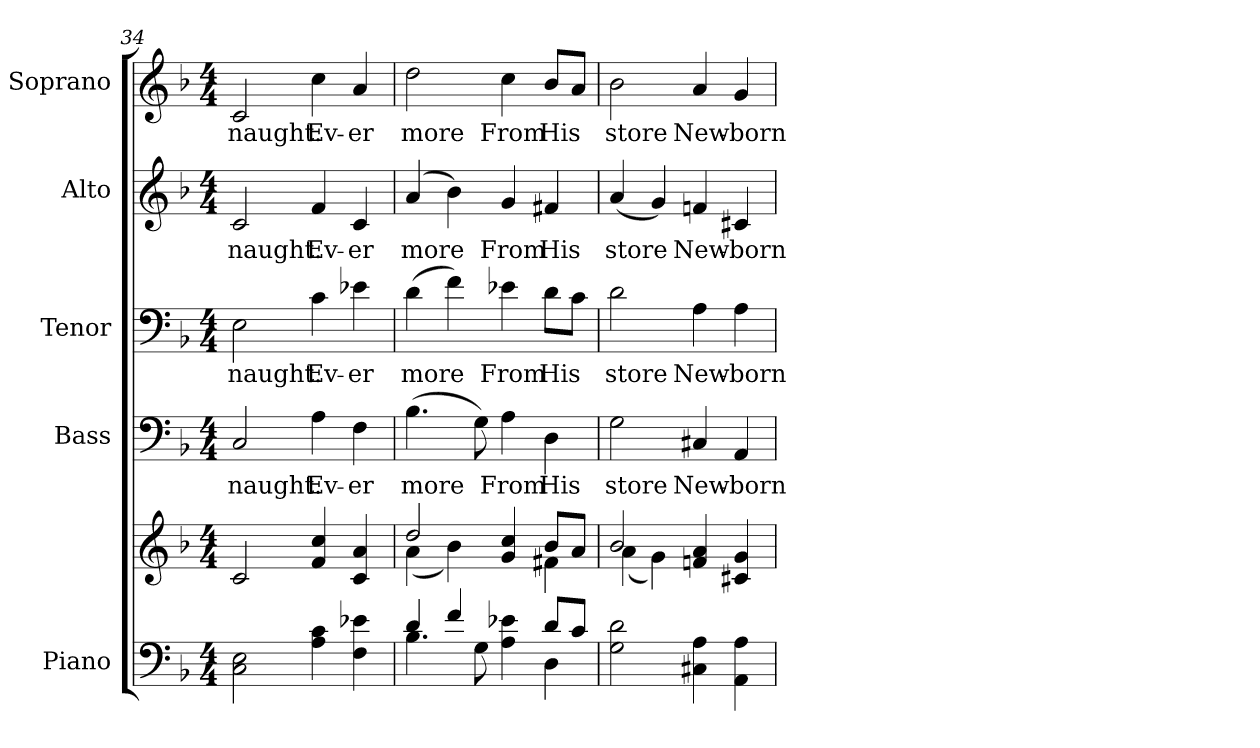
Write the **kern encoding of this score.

**kern	**kern	**kern	**text	**kern	**text	**kern	**text	**kern	**text
*part5	*part5	*part4	*part4	*part3	*part3	*part2	*part2	*part1	*part1
*staff6	*staff5	*staff4	*staff4	*staff3	*staff3	*staff2	*staff2	*staff1	*staff1
*I"Piano	*	*I"Bass	*	*I"Tenor	*	*I"Alto	*	*I"Soprano	*
*I'Pno.	*	*I'B.	*	*I'T.	*	*I'A.	*	*I'S.	*
*clefF4	*clefG2	*clefF4	*	*clefF4	*	*clefG2	*	*clefG2	*
*k[b-]	*k[b-]	*k[b-]	*	*k[b-]	*	*k[b-]	*	*k[b-]	*
*F:	*F:	*F:	*	*F:	*	*F:	*	*F:	*
*M4/4	*M4/4	*M4/4	*	*M4/4	*	*M4/4	*	*M4/4	*
=34	=34	=34	=34	=34	=34	=34	=34	=34	=34
!	!	!	!LO:LY:b:color=#000000	!	!	!	!	!	!
!	!	!	!	!	!LO:LY:b:color=#000000	!	!	!	!
!	!	!	!	!	!	!	!LO:LY:b:color=#000000	!	!
!	!	!	!	!	!	!	!	!	!LO:LY:b:color=#000000
2Ci\ 2Ei	2ci/	2Ci/	naught.	2Ei\	naught.	2ci/	naught.	2ci/	naught.
!	!	!	!LO:LY:b:color=#000000	!	!	!	!	!	!
!	!	!	!	!	!LO:LY:b:color=#000000	!	!	!	!
!	!	!	!	!	!	!	!LO:LY:b:color=#000000	!	!
!	!	!	!	!	!	!	!	!	!LO:LY:b:color=#000000
4Ai\ 4ci	4fi/ 4cci	4Ai\	Ev-	4ci\	Ev-	4fi/	Ev-	4cci\	Ev-
!	!	!	!LO:LY:b:color=#000000	!	!	!	!	!	!
!	!	!	!	!	!LO:LY:b:color=#000000	!	!	!	!
!	!	!	!	!	!	!	!LO:LY:b:color=#000000	!	!
!	!	!	!	!	!	!	!	!	!LO:LY:b:color=#000000
4Fi\ 4e-Xi	4ci/ 4ai	4Fi\	-er	4e-Xi\	-er	4ci/	-er	4ai/	-er
!!LO:PB:g=z
=35	=35	=35	=35	=35	=35	=35	=35	=35	=35
*^	*^	*	*	*	*	*	*	*	*
!	!	!	!	!	!LO:LY:b:color=#000000	!	!	!	!	!	!
!	!	!	!	!	!	!	!LO:LY:b:color=#000000	!	!	!	!
!	!	!	!	!	!	!	!	!	!LO:LY:b:color=#000000	!	!
!	!	!	!	!	!	!	!	!	!	!	!LO:LY:b:color=#000000
4di/	4.B-i\	2ddi/	(4ai\	(4.B-i\	more	(4di\	more	(4ai/	more	2ddi\	more
4fi/	.	.	4b-i\)	.	.	4fi\)	.	4b-i\)	.	.	.
.	8Gi\	.	.	8Gi\)	.	.	.	.	.	.	.
!	!	!	!	!	!LO:LY:b:color=#000000	!	!	!	!	!	!
!	!	!	!	!	!	!	!LO:LY:b:color=#000000	!	!	!	!
!	!	!	!	!	!	!	!	!	!LO:LY:b:color=#000000	!	!
!	!	!	!	!	!	!	!	!	!	!	!LO:LY:b:color=#000000
4Ai\ 4e-Xi	4ryy	4gi/ 4cci	4ryy	4Ai\	From	4e-Xi\	From	4gi/	From	4cci\	From
!	!	!	!	!	!LO:LY:b:color=#000000	!	!	!	!	!	!
!	!	!	!	!	!	!	!LO:LY:b:color=#000000	!	!	!	!
!	!	!	!	!	!	!	!	!	!LO:LY:b:color=#000000	!	!
!	!	!	!	!	!	!	!	!	!	!	!LO:LY:b:color=#000000
8di/L	4Di\	8b-i/L	4f#Xi\	4Di\	His	8di\L	His	4f#Xi/	His	8b-i/L	His
8ci/J	.	8ai/J	.	.	.	8ci\J	.	.	.	8ai/J	.
*v	*v	*	*	*	*	*	*	*	*	*	*
=36	=36	=36	=36	=36	=36	=36	=36	=36	=36	=36
!	!	!	!	!LO:LY:b:color=#000000	!	!	!	!	!	!
!	!	!	!	!	!	!LO:LY:b:color=#000000	!	!	!	!
!	!	!	!	!	!	!	!	!LO:LY:b:color=#000000	!	!
!	!	!	!	!	!	!	!	!	!	!LO:LY:b:color=#000000
2Gi\ 2di	2b-i/	(4ai\	2Gi\	store	2di\	store	(4ai/	store	2b-i\	store
.	.	4gi\)	.	.	.	.	4gi/)	.	.	.
!	!	!	!	!LO:LY:b:color=#000000	!	!	!	!	!	!
!	!	!	!	!	!	!LO:LY:b:color=#000000	!	!	!	!
!	!	!	!	!	!	!	!	!LO:LY:b:color=#000000	!	!
!	!	!	!	!	!	!	!	!	!	!LO:LY:b:color=#000000
4C#Xi\ 4Ai	4fni/ 4ai	2ryy	4C#Xi/	New-	4Ai\	New-	4fni/	New-	4ai/	New-
!	!	!	!	!LO:LY:b:color=#000000	!	!	!	!	!	!
!	!	!	!	!	!	!LO:LY:b:color=#000000	!	!	!	!
!	!	!	!	!	!	!	!	!LO:LY:b:color=#000000	!	!
!	!	!	!	!	!	!	!	!	!	!LO:LY:b:color=#000000
4AAi\ 4Ai	4c#Xi/ 4gi	.	4AAi/	-born	4Ai\	-born	4c#Xi/	-born	4gi/	-born
*	*v	*v	*	*	*	*	*	*	*	*
=	=	=	=	=	=	=	=	=	=
*-	*-	*-	*-	*-	*-	*-	*-	*-	*-
